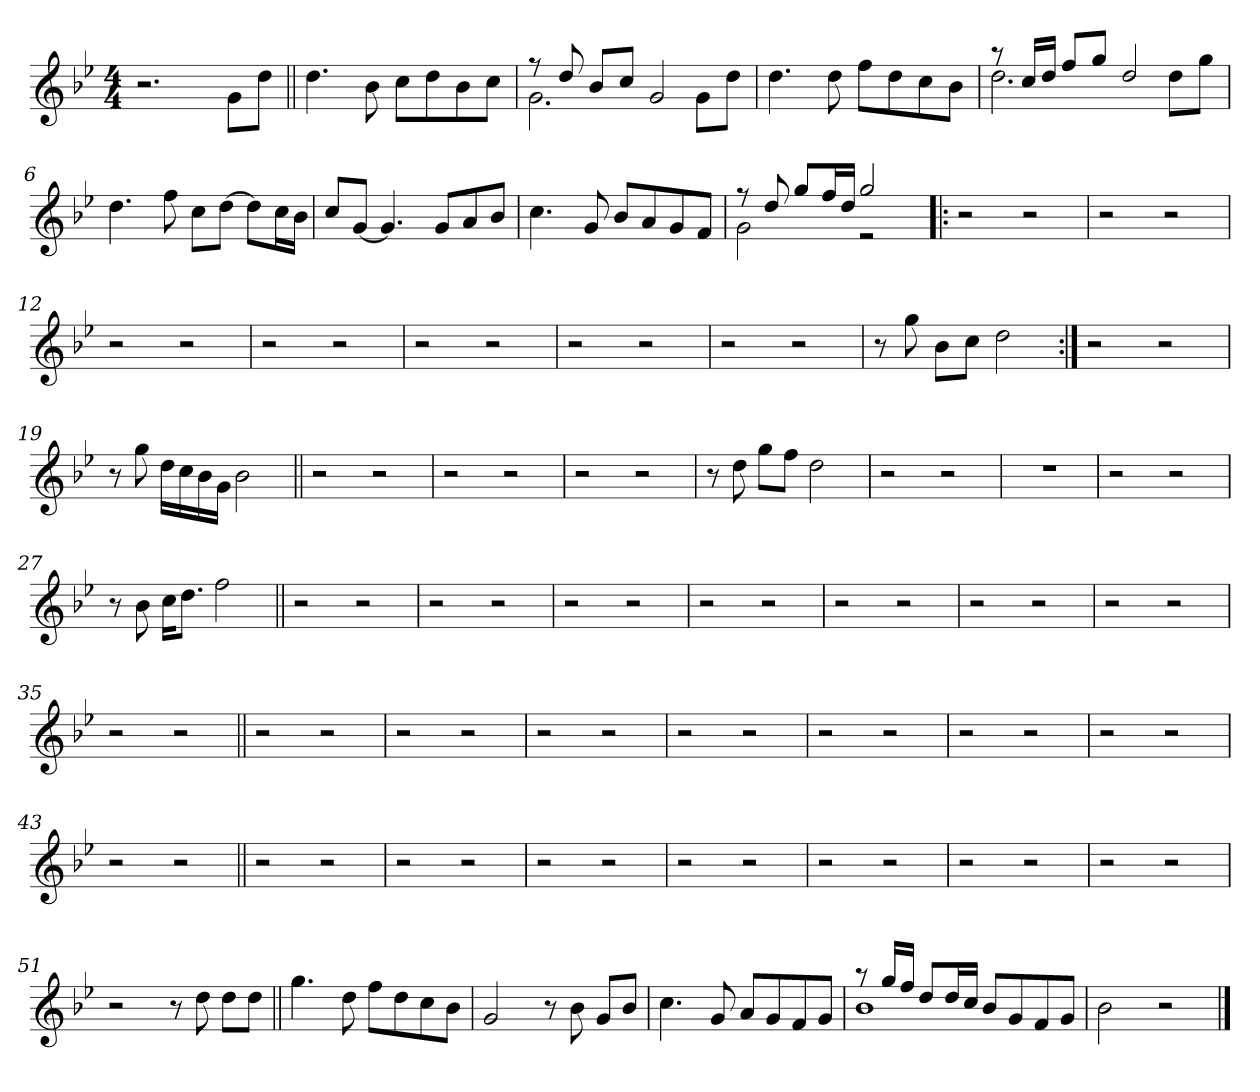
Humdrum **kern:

**kern
*part1
*staff1
!!LO:PB:g=z
*clefG2
*k[b-e-]
*B-:
*M4/4
=1
2.r
8gi\L
8ddi\J
=2||
4.ddi\
8b-i\
8cci\L
8ddi\
8b-i\
8cci\J
=3
*^
8r	2.gi\
8ddi/	.
8b-i/L	.
8cci/J	.
2gi/	.
.	8gi\L
.	8ddi\J
*v	*v
=4
4.ddi\
8ddi\
8ffi\L
8ddi\
8cci\
8b-i\J
!!LO:LB:g=z
=5
*^
8r	2.ddi\
16cci/LL	.
16ddi/JJ	.
8ffi/L	.
8ggi/J	.
2ddi/	.
.	8ddi\L
.	8ggi\J
*v	*v
=6
4.ddi\
8ffi\
8cci\L
[>8ddi\J
8ddi\L]
16cci\L
16b-i\JJ
=7
8cci/L
[<8gi/J
4.gi/]
8gi/L
8ai/
8b-i/J
=8
4.cci\
8gi/
8b-i/L
8ai/
8gi/
8fi/J
!!LO:LB:g=z
=9
*^
8r	2gi\
8ddi/	.
8ggi/L	.
16ffi/L	.
16ddi/JJ	.
2ggi/	2r
*v	*v
=10!|:
2r
2r
=11
2r
2r
=12
2r
2r
=13
2r
2r
=14
2r
2r
!!LO:LB:g=z
=15
2r
2r
=16
2r
2r
=17
8r
8ggi\
8b-i\L
8cci\J
2ddi\
=18:|!
2r
2r
=19
8r
8ggi\
16ddi\LL
16cci\
16b-i\
16gi\JJ
2b-i\
=20||
2r
2r
!!LO:LB:g=z
=21
2r
2r
=22
2r
2r
=23
8r
8ddi\
8ggi\L
8ffi\J
2ddi\
=24
2r
2r
=25
1r
=26
2r
2r
!!LO:LB:g=z
=27
8r
8b-i\
16cci\KL
8.ddi\J
2ffi\
=28||
2r
2r
=29
2r
2r
=30
2r
2r
=31
2r
2r
=32
2r
2r
!!LO:LB:g=z
=33
2r
2r
=34
2r
2r
=35
2r
2r
=36||
2r
2r
=37
2r
2r
=38
2r
2r
=39
2r
2r
!!LO:LB:g=z
=40
2r
2r
=41
2r
2r
=42
2r
2r
=43
2r
2r
=44||
2r
2r
=45
2r
2r
=46
2r
2r
!!LO:LB:g=z
=47
2r
2r
=48
2r
2r
=49
2r
2r
=50
2r
2r
=51
2r
8r
8ddi\
8ddi\L
8ddi\J
=52||
4.ggi\
8ddi\
8ffi\L
8ddi\
8cci\
8b-i\J
!!LO:LB:g=z
=53
2gi/
8r
8b-i\
8gi/L
8b-i/J
=54
4.cci\
8gi/
8ai/L
8gi/
8fi/
8gi/J
=55
*^
8r	1b-i
16ggi/LL	.
16ffi/JJ	.
8ddi/L	.
16ddi/L	.
16cci/JJ	.
8b-i/L	.
8gi/	.
8fi/	.
8gi/J	.
*v	*v
=56
2b-i\
2r
==
*-
